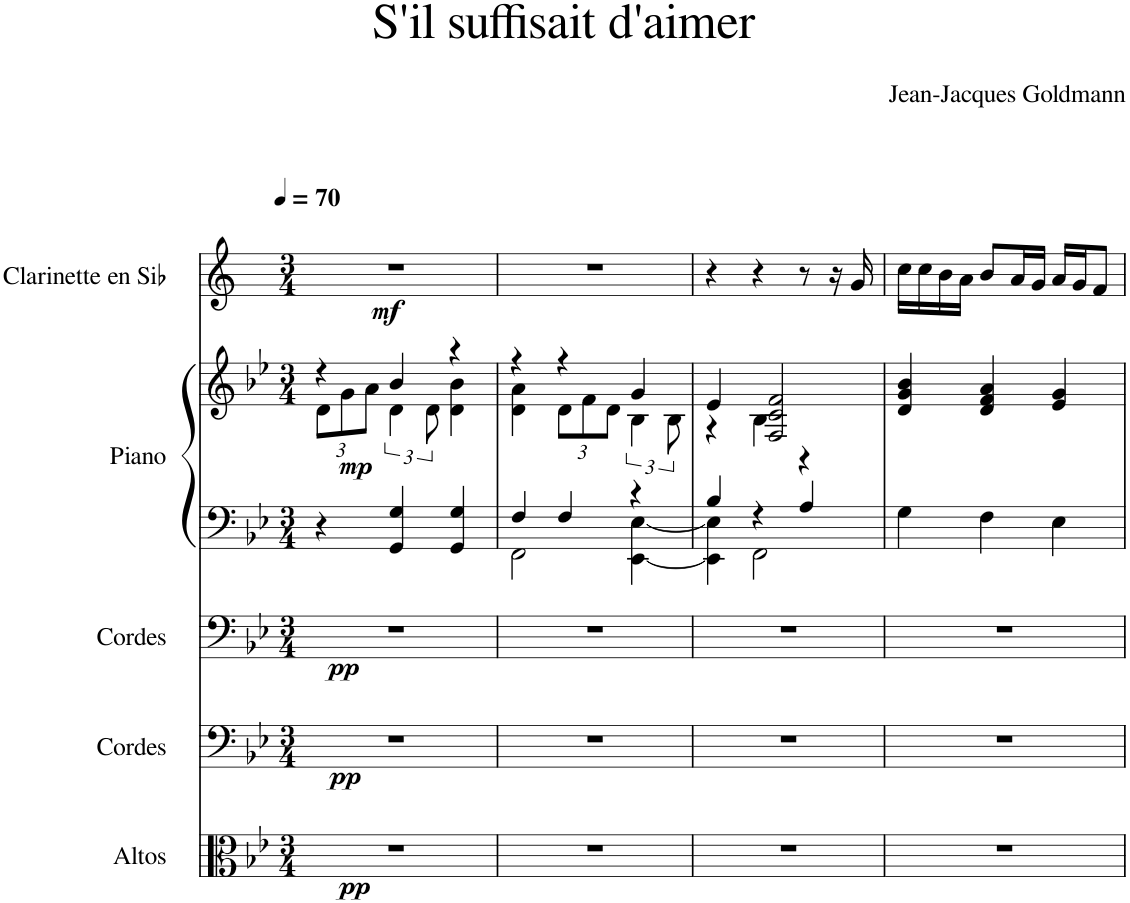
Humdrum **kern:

**kern	**dynam	**kern	**dynam	**kern	**dynam	**kern	**kern	**dynam	**kern	**dynam
*part5	*part5	*part4	*part4	*part3	*part3	*part2	*part2	*part2	*part1	*part1
*staff6	*staff6	*staff5	*staff5	*staff4	*staff4	*staff3	*staff2	*staff2/3	*staff1	*staff1
*I"Altos	*	*I"Cordes	*	*I"Cordes	*	*I"Piano	*	*	*I"Clarinette en Sib	*
*I'Alt.	*	*	*	*	*	*I'Pia.	*	*	*I'Clar. Sib	*
*clefC3	*	*clefF4	*	*clefF4	*	*clefF4	*clefG2	*	*clefG2	*
*	*	*	*	*	*	*	*	*	*Trd1c2	*
*k[b-e-]	*	*k[b-e-]	*	*k[b-e-]	*	*k[b-e-]	*k[b-e-]	*	*k[]	*
*M3/4	*	*M3/4	*	*M3/4	*	*M3/4	*M3/4	*	*M3/4	*
*MM70	*	*MM70	*	*MM70	*	*MM70	*MM70	*	*MM70	*
=1	=1	=1	=1	=1	=1	=1	=1	=1	=1	=1
*	*	*	*	*	*	*	*^	*	*	*
*	*	*	*	*	*	*	*	*Xbrackettup	*	*	*
!	!LO:DY:b	!	!LO:DY:b	!	!LO:DY:b	!	!	!	!	!	!LO:DY:b
2.r	pp	2.r	pp	2.r	pp	4r	4r	12d\L	.	2.r	mf
!	!	!	!	!	!	!	!	!	!LO:DY:b	!	!
.	.	.	.	.	.	.	.	12g\	mp	.	.
.	.	.	.	.	.	.	.	12a\J	.	.	.
*	*	*	*	*	*	*	*	*brackettup	*	*	*
.	.	.	.	.	.	4GG/ 4G/	4b-/	6d\	.	.	.
.	.	.	.	.	.	.	.	12d\	.	.	.
.	.	.	.	.	.	4GG/ 4G/	4r	4d\ 4b-\	.	.	.
=2	=2	=2	=2	=2	=2	=2	=2	=2	=2	=2	=2
*	*	*	*	*	*	*^	*	*	*	*	*
2.r	.	2.r	.	2.r	.	4F/	2FF\	4r	4d\ 4a\	.	2.r	.
*	*	*	*	*	*	*	*	*	*Xbrackettup	*	*	*
.	.	.	.	.	.	4F/	.	4r	12d\L	.	.	.
.	.	.	.	.	.	.	.	.	12f\	.	.	.
.	.	.	.	.	.	.	.	.	12d\J	.	.	.
*	*	*	*	*	*	*	*	*	*brackettup	*	*	*
.	.	.	.	.	.	4r	[4EE-\ [4E-\	4g/	6B-\	.	.	.
.	.	.	.	.	.	.	.	.	12B-\	.	.	.
=3	=3	=3	=3	=3	=3	=3	=3	=3	=3	=3	=3	=3
2.r	.	2.r	.	2.r	.	4B-/	4EE-\] 4E-\]	4e-/	4r	.	4r	.
.	.	.	.	.	.	4r	2FF\	2F/ 2c/ 2f/	4B-\	.	4r	.
.	.	.	.	.	.	4A/	.	.	4r	.	8r	.
.	.	.	.	.	.	.	.	.	.	.	16r	.
.	.	.	.	.	.	.	.	.	.	.	16g/	.
*	*	*	*	*	*	*v	*v	*	*	*	*	*
*	*	*	*	*	*	*	*v	*v	*	*	*
=4	=4	=4	=4	=4	=4	=4	=4	=4	=4	=4
2.r	.	2.r	.	2.r	.	4G\	4d/ 4g/ 4b-/	.	16cc\LL	.
.	.	.	.	.	.	.	.	.	16cc\	.
.	.	.	.	.	.	.	.	.	16b\	.
.	.	.	.	.	.	.	.	.	16a\JJ	.
.	.	.	.	.	.	4F\	4d/ 4f/ 4a/	.	8b/L	.
.	.	.	.	.	.	.	.	.	16a/L	.
.	.	.	.	.	.	.	.	.	16g/JJ	.
.	.	.	.	.	.	4E-\	4e-/ 4g/	.	16a/LL	.
.	.	.	.	.	.	.	.	.	16g/J	.
.	.	.	.	.	.	.	.	.	8f/J	.
=	=	=	=	=	=	=	=	=	=	=
*-	*-	*-	*-	*-	*-	*-	*-	*-	*-	*-
